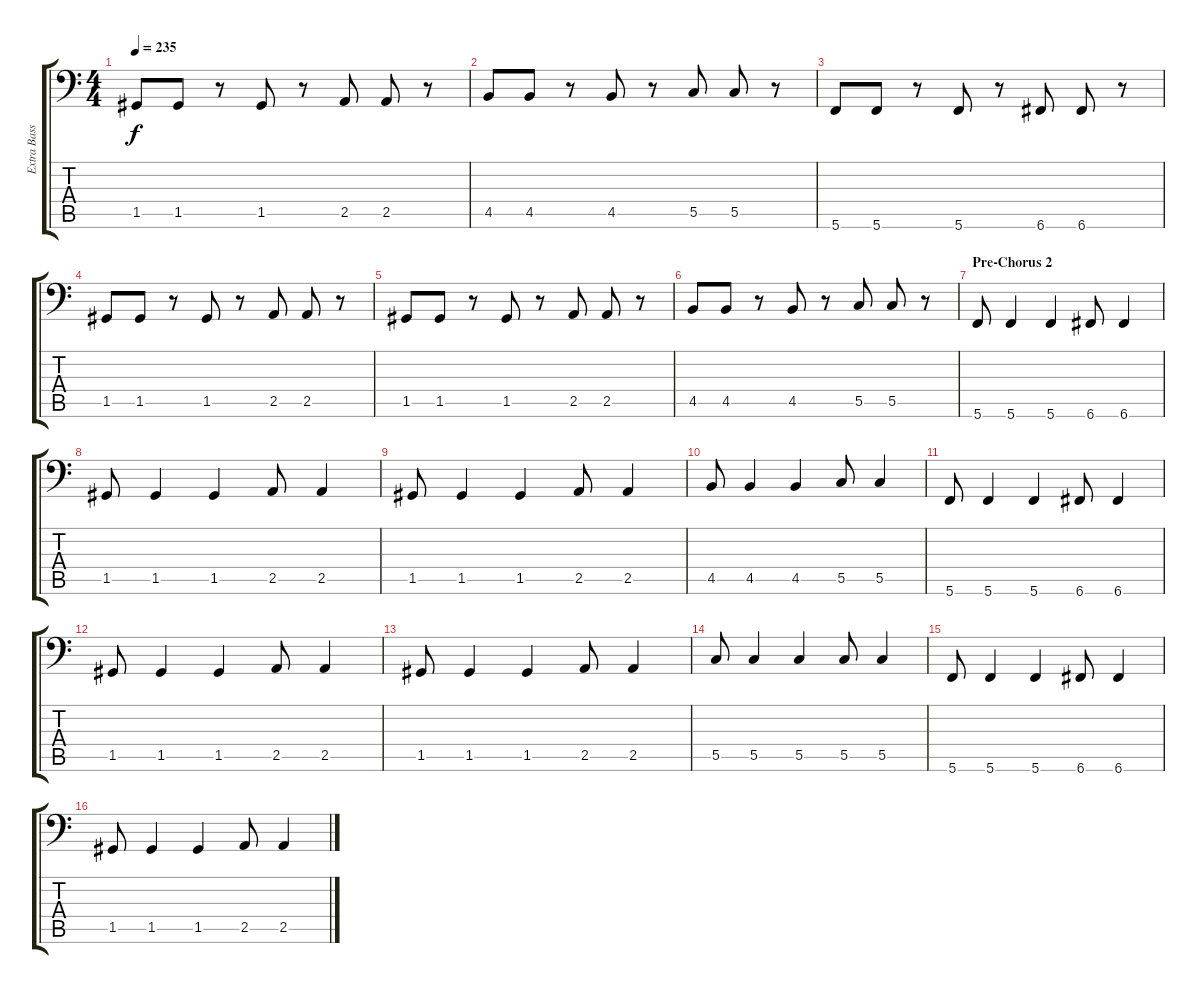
\track ("Extra Bass (Joe P.)" "Extra Bass") {instrument fretlessbass}
\staff {score tabs}
\tuning (D3 A2 F2 C2 G1 C1) {hide}
\ts (4 4)
\tempo 235
\clef f4
\ks c
1.5.8{dy f} 1.5.8 r.8 1.5.8 r.8 2.5.8 2.5.8 r.8 |
4.5.8 4.5.8 r.8 4.5.8 r.8 5.5.8 5.5.8 r.8 |
5.6.8 5.6.8 r.8 5.6.8 r.8 6.6.8 6.6.8 r.8 |
1.5.8 1.5.8 r.8 1.5.8 r.8 2.5.8 2.5.8 r.8 |
1.5.8 1.5.8 r.8 1.5.8 r.8 2.5.8 2.5.8 r.8 |
4.5.8 4.5.8 r.8 4.5.8 r.8 5.5.8 5.5.8 r.8 |
\section ("" "Pre-Chorus 2")
5.6.8 5.6.4 5.6.4 6.6.8 6.6.4 |
1.5.8 1.5.4 1.5.4 2.5.8 2.5.4 |
1.5.8 1.5.4 1.5.4 2.5.8 2.5.4 |
4.5.8 4.5.4 4.5.4 5.5.8 5.5.4 |
5.6.8 5.6.4 5.6.4 6.6.8 6.6.4 |
1.5.8 1.5.4 1.5.4 2.5.8 2.5.4 |
1.5.8 1.5.4 1.5.4 2.5.8 2.5.4 |
5.5.8 5.5.4 5.5.4 5.5.8 5.5.4 |
5.6.8 5.6.4 5.6.4 6.6.8 6.6.4 |
1.5.8 1.5.4 1.5.4 2.5.8 2.5.4
